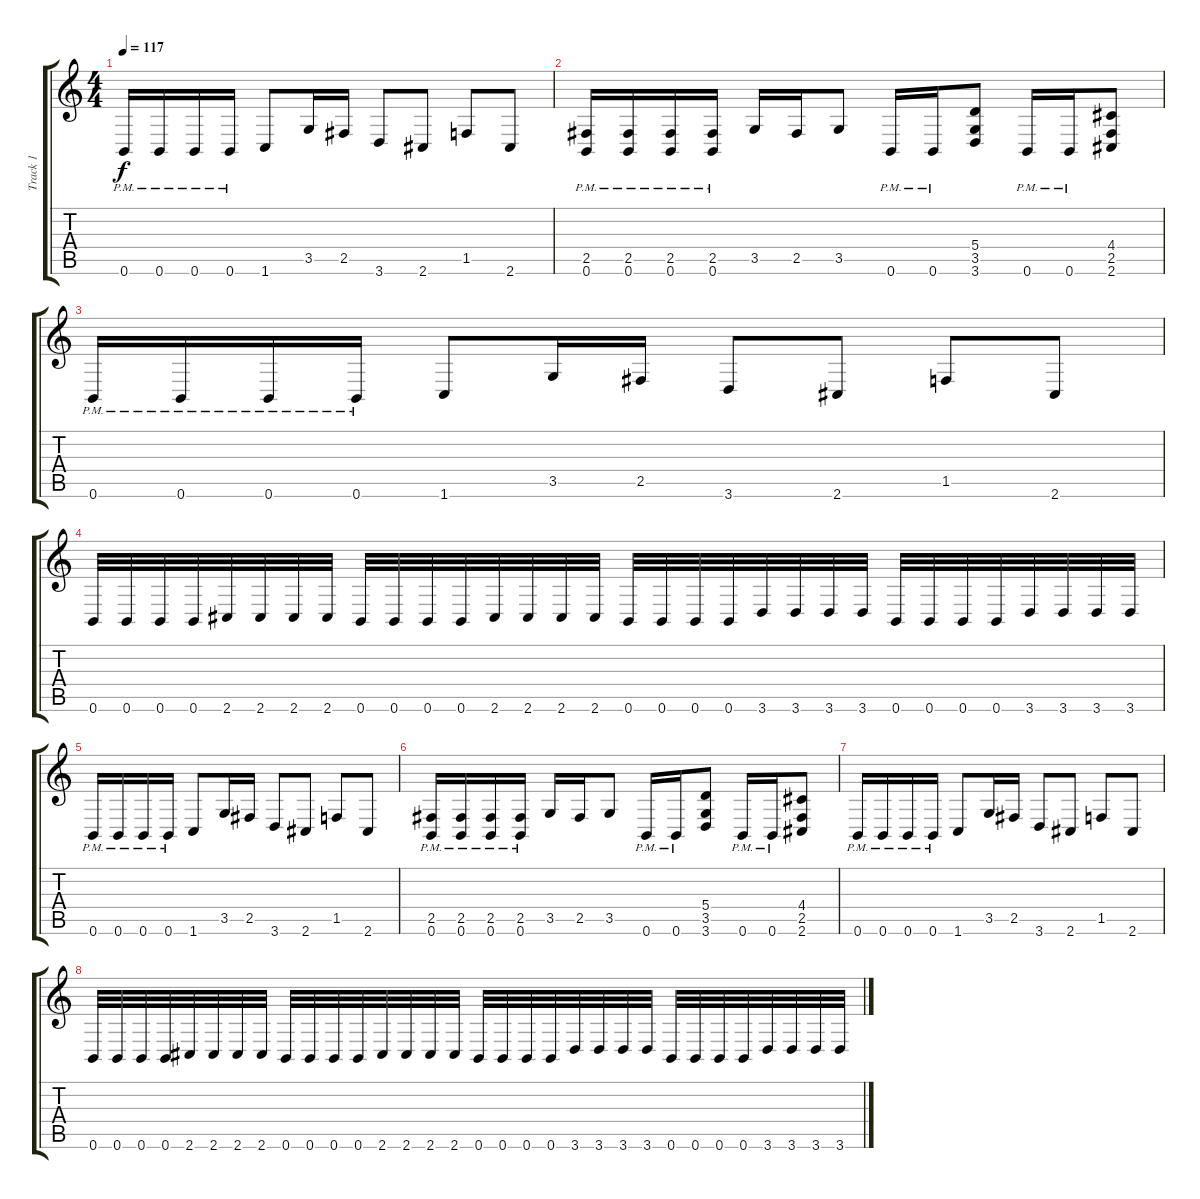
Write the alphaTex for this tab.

\track ("Track 1" "Track 1") {instrument distortionguitar}
\staff {score tabs}
\tuning (B3 Gb3 D3 A2 E2 B1) {hide}
\ts (4 4)
\tempo 117
\clef g2
\ks c
0.6{pm}.16{dy f} 0.6{pm}.16 0.6{pm}.16 0.6{pm}.16 1.6.8 3.5.16 2.5.16 3.6.8 2.6.8 1.5.8 2.6.8 |
(2.5{pm} 0.6{pm}).16 (2.5{pm} 0.6{pm}).16 (2.5{pm} 0.6{pm}).16 (2.5{pm} 0.6{pm}).16 3.5.16 2.5.16 3.5.8 0.6{pm}.16 0.6{pm}.16 (5.4 3.5 3.6).8 0.6{pm}.16 0.6{pm}.16 (4.4 2.5 2.6).8 |
0.6{pm}.16 0.6{pm}.16 0.6{pm}.16 0.6{pm}.16 1.6.8 3.5.16 2.5.16 3.6.8 2.6.8 1.5.8 2.6.8 |
0.6.32 0.6.32 0.6.32 0.6.32 2.6.32 2.6.32 2.6.32 2.6.32 0.6.32 0.6.32 0.6.32 0.6.32 2.6.32 2.6.32 2.6.32 2.6.32 0.6.32 0.6.32 0.6.32 0.6.32 3.6.32 3.6.32 3.6.32 3.6.32 0.6.32 0.6.32 0.6.32 0.6.32 3.6.32 3.6.32 3.6.32 3.6.32 |
0.6{pm}.16 0.6{pm}.16 0.6{pm}.16 0.6{pm}.16 1.6.8 3.5.16 2.5.16 3.6.8 2.6.8 1.5.8 2.6.8 |
(2.5{pm} 0.6{pm}).16 (2.5{pm} 0.6{pm}).16 (2.5{pm} 0.6{pm}).16 (2.5{pm} 0.6{pm}).16 3.5.16 2.5.16 3.5.8 0.6{pm}.16 0.6{pm}.16 (5.4 3.5 3.6).8 0.6{pm}.16 0.6{pm}.16 (4.4 2.5 2.6).8 |
0.6{pm}.16 0.6{pm}.16 0.6{pm}.16 0.6{pm}.16 1.6.8 3.5.16 2.5.16 3.6.8 2.6.8 1.5.8 2.6.8 |
0.6.32 0.6.32 0.6.32 0.6.32 2.6.32 2.6.32 2.6.32 2.6.32 0.6.32 0.6.32 0.6.32 0.6.32 2.6.32 2.6.32 2.6.32 2.6.32 0.6.32 0.6.32 0.6.32 0.6.32 3.6.32 3.6.32 3.6.32 3.6.32 0.6.32 0.6.32 0.6.32 0.6.32 3.6.32 3.6.32 3.6.32 3.6.32
